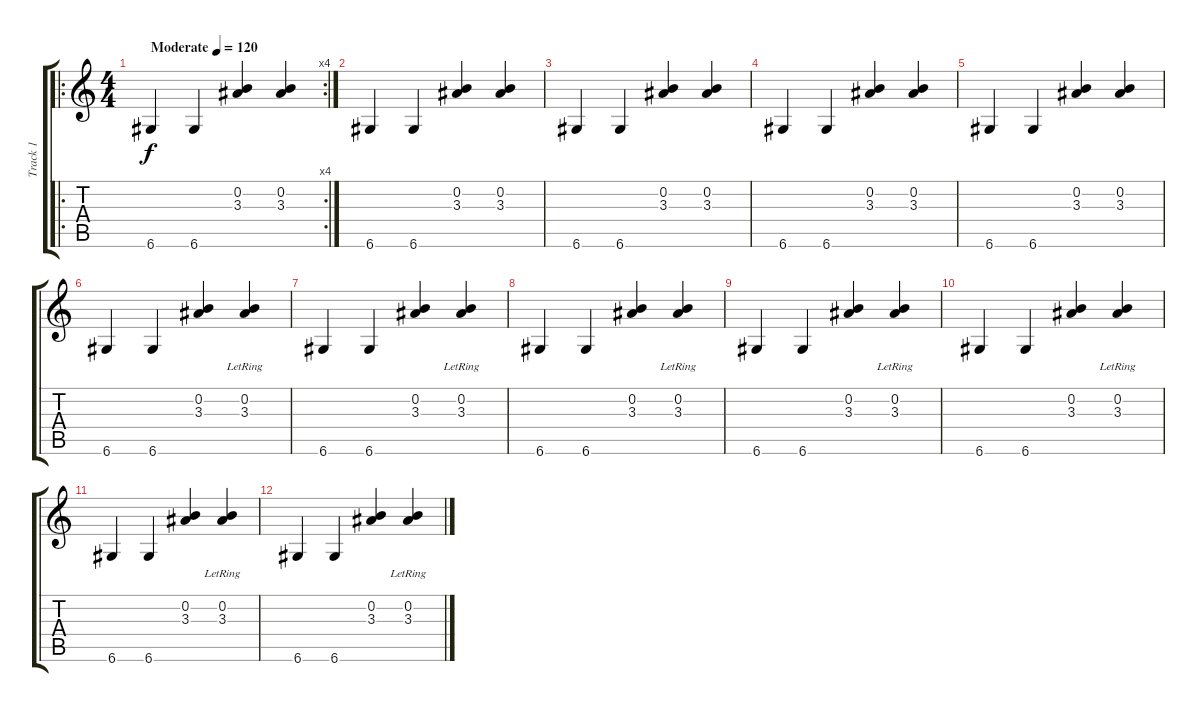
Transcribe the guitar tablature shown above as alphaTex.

\track ("Track 1" "Track 1") {instrument acousticguitarsteel}
\staff {score tabs}
\tuning (E4 B3 G3 D3 A2 D2) {hide}
\ro
\rc 4
\ts (4 4)
\tempo (120 "Moderate")
\clef g2
\ks c
6.6.4{dy f instrument acousticguitarsteel} 6.6.4 (0.2 3.3).4 (0.2 3.3).4 |
6.6.4 6.6.4 (0.2 3.3).4 (0.2 3.3).4 |
6.6.4 6.6.4 (0.2 3.3).4 (0.2 3.3).4 |
6.6.4 6.6.4 (0.2 3.3).4 (0.2 3.3).4 |
6.6.4 6.6.4 (0.2 3.3).4 (0.2 3.3).4 |
6.6.4 6.6.4 (0.2 3.3).4 (0.2{lr} 3.3).4 |
6.6.4 6.6.4 (0.2 3.3).4 (0.2{lr} 3.3).4 |
6.6.4 6.6.4 (0.2 3.3).4 (0.2{lr} 3.3).4 |
6.6.4 6.6.4 (0.2 3.3).4 (0.2{lr} 3.3).4 |
6.6.4 6.6.4 (0.2 3.3).4 (0.2{lr} 3.3).4 |
6.6.4 6.6.4 (0.2 3.3).4 (0.2{lr} 3.3).4 |
6.6.4 6.6.4 (0.2 3.3).4 (0.2{lr} 3.3).4
